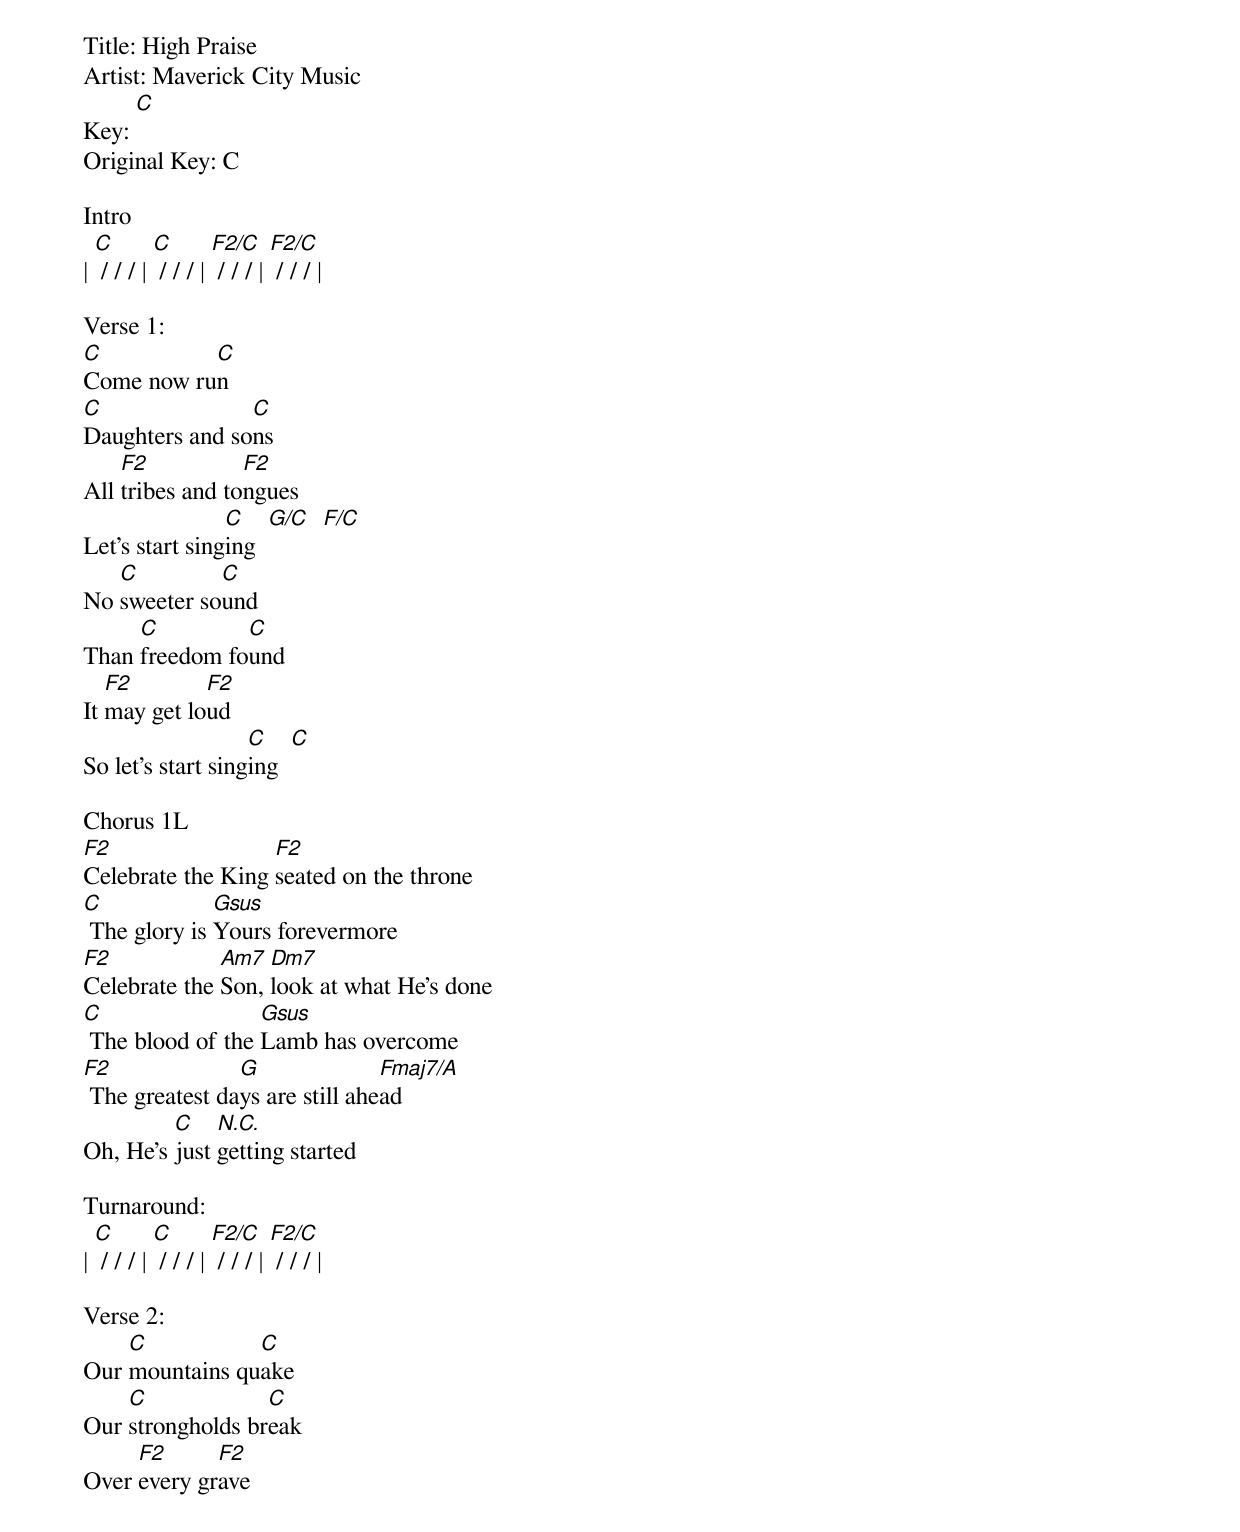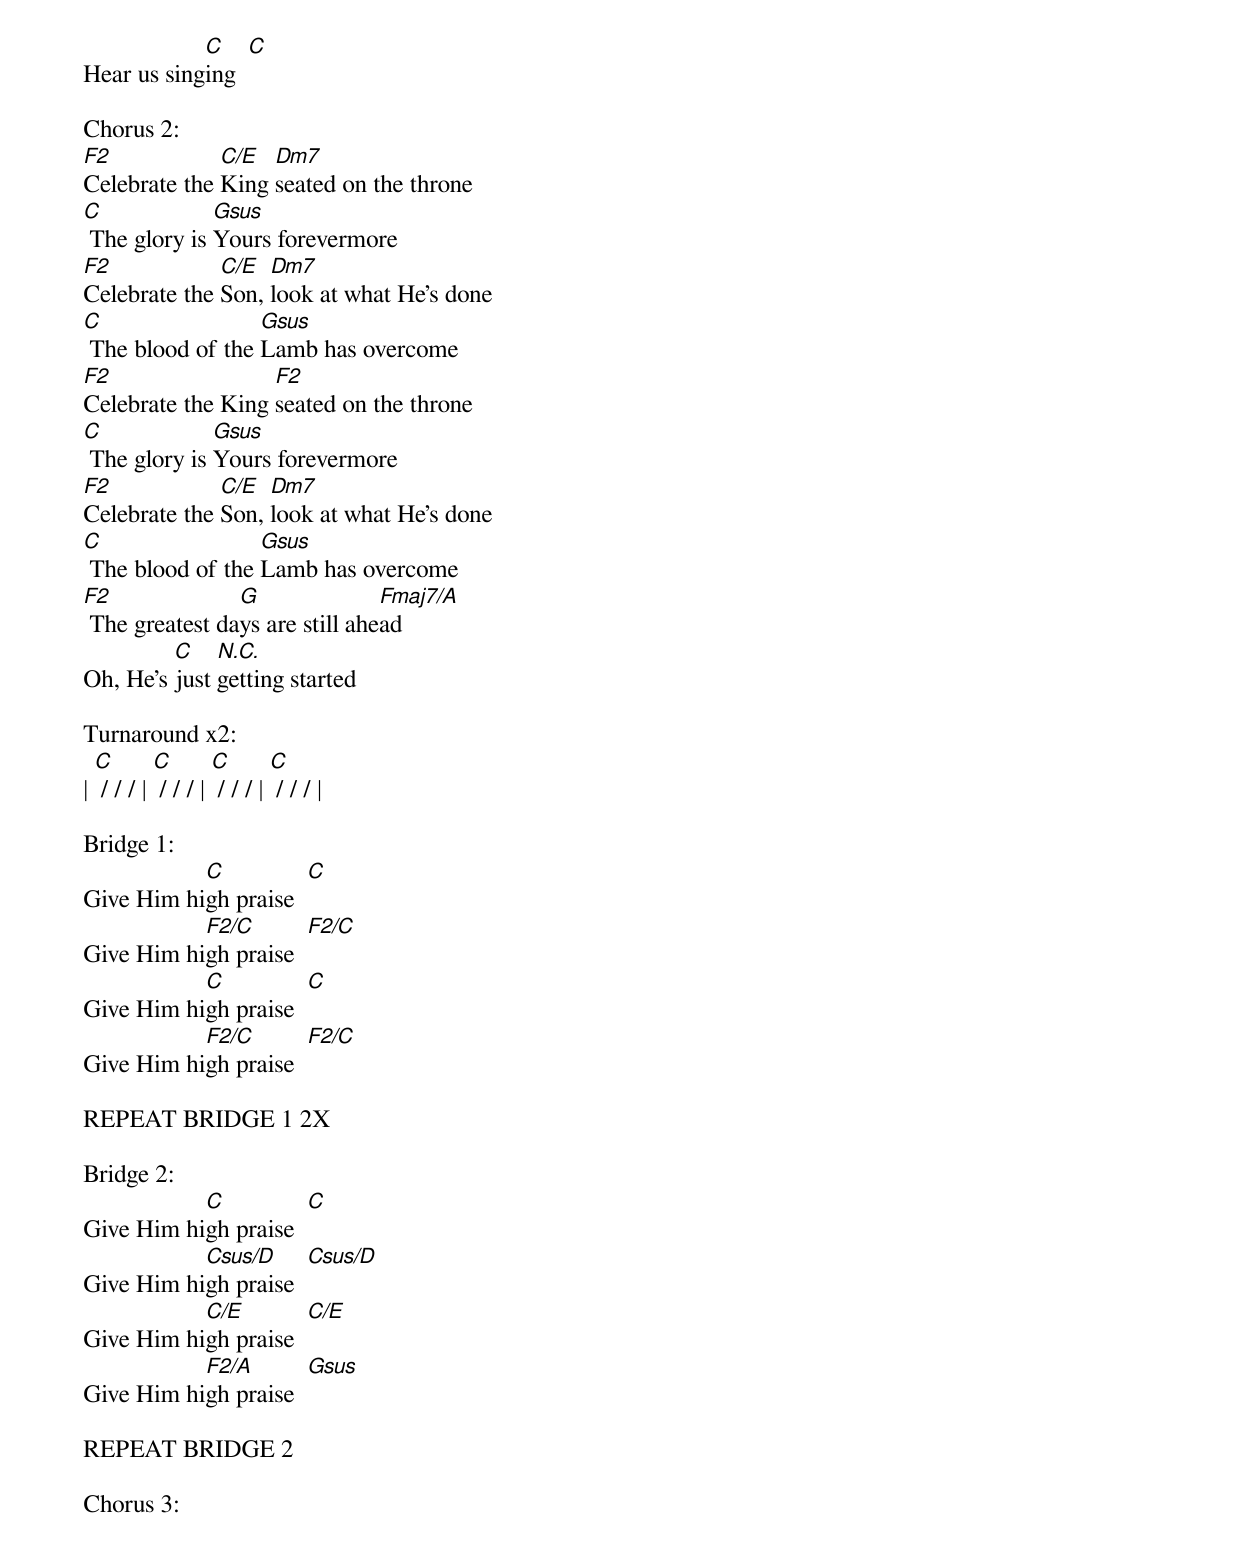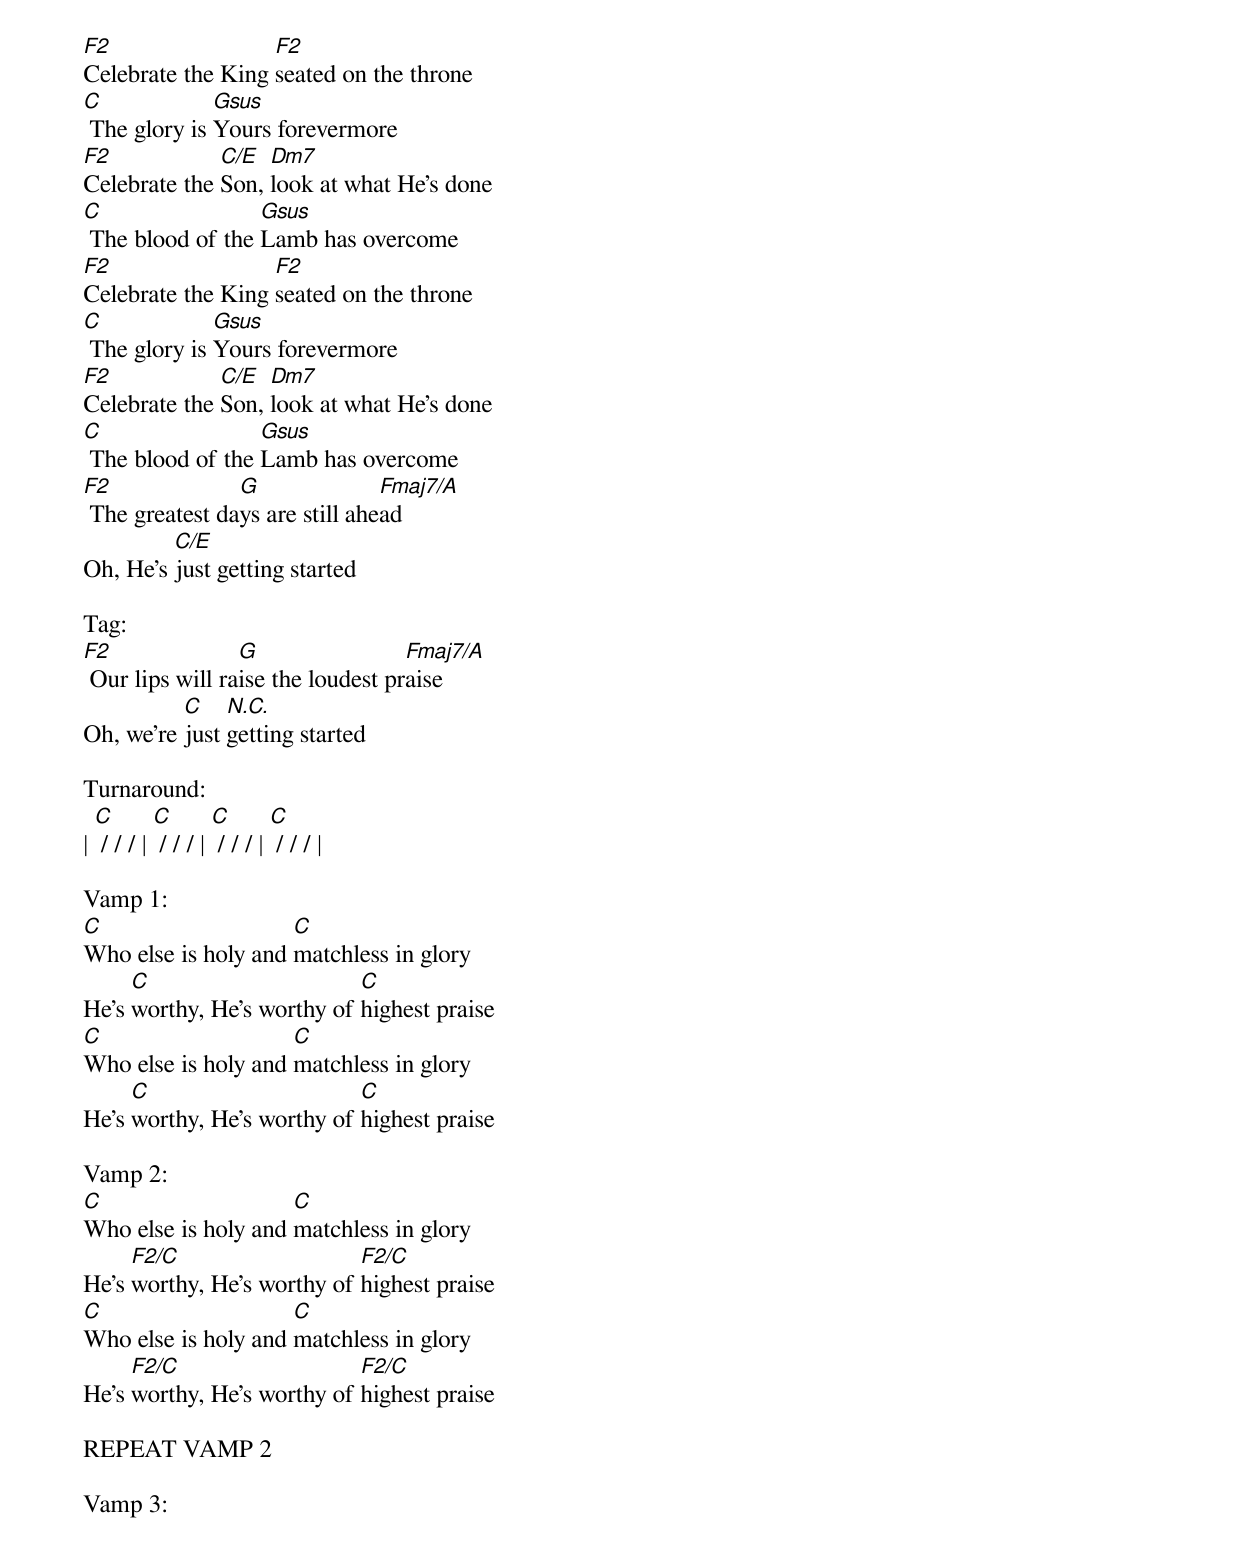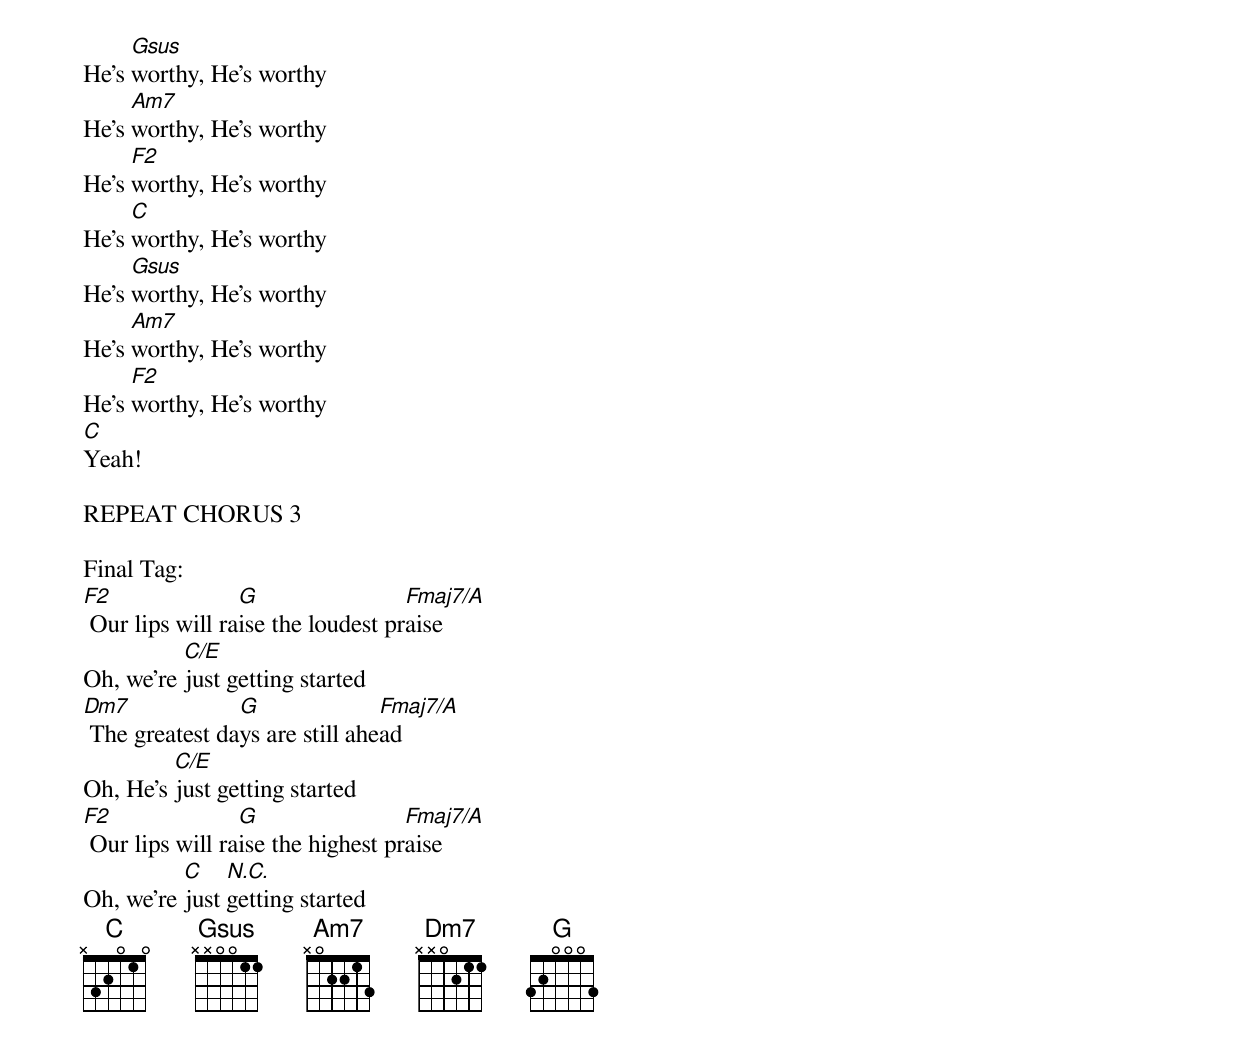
Title: High Praise
Artist: Maverick City Music
Key: [C]
Original Key: C

Intro
| [C] / / / | [C] / / / | [F2/C] / / / | [F2/C] / / / |

Verse 1:
[C]Come now ru[C]n
[C]Daughters and so[C]ns
All [F2]tribes and to[F2]ngues
Let's start sing[C]ing  [G/C]  [F/C]
No [C]sweeter so[C]und
Than [C]freedom fo[C]und
It [F2]may get lo[F2]ud
So let's start sing[C]ing  [C]

Chorus 1L
[F2]Celebrate the King [F2]seated on the throne
[C] The glory is [Gsus]Yours forevermore
[F2]Celebrate the [Am7]Son, [Dm7]look at what He's done
[C] The blood of the [Gsus]Lamb has overcome
[F2] The greatest da[G]ys are still ahe[Fmaj7/A]ad
Oh, He's [C]just [N.C.]getting started

Turnaround:
| [C] / / / | [C] / / / | [F2/C] / / / | [F2/C] / / / |

Verse 2:
Our [C]mountains qu[C]ake
Our [C]strongholds br[C]eak
Over [F2]every gr[F2]ave
Hear us sing[C]ing  [C]

Chorus 2:
[F2]Celebrate the [C/E]King [Dm7]seated on the throne
[C] The glory is [Gsus]Yours forevermore
[F2]Celebrate the [C/E]Son, [Dm7]look at what He's done
[C] The blood of the [Gsus]Lamb has overcome
[F2]Celebrate the King [F2]seated on the throne
[C] The glory is [Gsus]Yours forevermore
[F2]Celebrate the [C/E]Son, [Dm7]look at what He's done
[C] The blood of the [Gsus]Lamb has overcome
[F2] The greatest da[G]ys are still ahe[Fmaj7/A]ad
Oh, He's [C]just [N.C.]getting started

Turnaround x2:
| [C] / / / | [C] / / / | [C] / / / | [C] / / / |

Bridge 1:
Give Him hi[C]gh praise  [C]
Give Him hi[F2/C]gh praise  [F2/C]
Give Him hi[C]gh praise  [C]
Give Him hi[F2/C]gh praise  [F2/C]

REPEAT BRIDGE 1 2X

Bridge 2:
Give Him hi[C]gh praise  [C]
Give Him hi[Csus/D]gh praise  [Csus/D]
Give Him hi[C/E]gh praise  [C/E]
Give Him hi[F2/A]gh praise  [Gsus]

REPEAT BRIDGE 2

Chorus 3:
[F2]Celebrate the King [F2]seated on the throne
[C] The glory is [Gsus]Yours forevermore
[F2]Celebrate the [C/E]Son, [Dm7]look at what He's done
[C] The blood of the [Gsus]Lamb has overcome
[F2]Celebrate the King [F2]seated on the throne
[C] The glory is [Gsus]Yours forevermore
[F2]Celebrate the [C/E]Son, [Dm7]look at what He's done
[C] The blood of the [Gsus]Lamb has overcome
[F2] The greatest da[G]ys are still ahe[Fmaj7/A]ad
Oh, He's [C/E]just getting started

Tag:
[F2] Our lips will ra[G]ise the loudest pr[Fmaj7/A]aise
Oh, we're [C]just [N.C.]getting started

Turnaround:
| [C] / / / | [C] / / / | [C] / / / | [C] / / / |

Vamp 1:
[C]Who else is holy and [C]matchless in glory
He's [C]worthy, He's worthy of [C]highest praise
[C]Who else is holy and [C]matchless in glory
He's [C]worthy, He's worthy of [C]highest praise

Vamp 2:
[C]Who else is holy and [C]matchless in glory
He's [F2/C]worthy, He's worthy of [F2/C]highest praise
[C]Who else is holy and [C]matchless in glory
He's [F2/C]worthy, He's worthy of [F2/C]highest praise

REPEAT VAMP 2

Vamp 3:
He's [Gsus]worthy, He's worthy
He's [Am7]worthy, He's worthy
He's [F2]worthy, He's worthy
He's [C]worthy, He's worthy
He's [Gsus]worthy, He's worthy
He's [Am7]worthy, He's worthy
He's [F2]worthy, He's worthy
[C]Yeah!

REPEAT CHORUS 3

Final Tag:
[F2] Our lips will ra[G]ise the loudest pr[Fmaj7/A]aise
Oh, we're [C/E]just getting started
[Dm7] The greatest da[G]ys are still ahe[Fmaj7/A]ad
Oh, He's [C/E]just getting started
[F2] Our lips will ra[G]ise the highest pr[Fmaj7/A]aise
Oh, we're [C]just [N.C.]getting started
